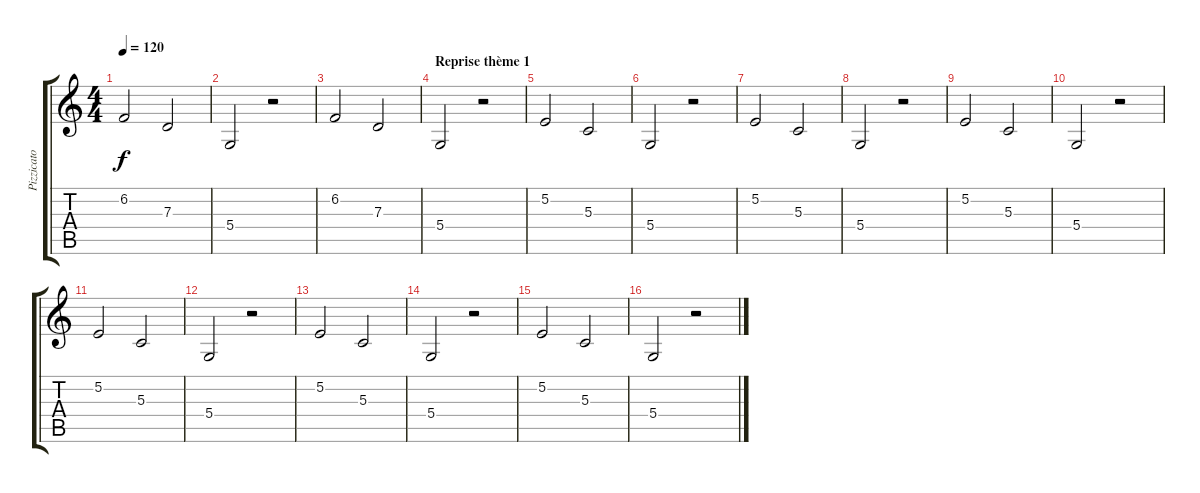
\track ("Pizzicato " "Pizzicato ") {instrument pizzicatostrings}
\staff {score tabs}
\tuning (E4 B3 G3 D3 A2 E2) {hide}
\ts (4 4)
\tempo 120
\clef g2
\ks c
6.2.2{dy f} 7.3.2 |
5.4.2 r.2 |
6.2.2 7.3.2 |
\section ("" "Reprise thème 1")
5.4.2 r.2 |
5.2.2 5.3.2 |
5.4.2 r.2 |
5.2.2 5.3.2 |
5.4.2 r.2 |
5.2.2 5.3.2 |
5.4.2 r.2 |
5.2.2 5.3.2 |
5.4.2 r.2 |
5.2.2 5.3.2 |
5.4.2 r.2 |
5.2.2 5.3.2 |
5.4.2 r.2
